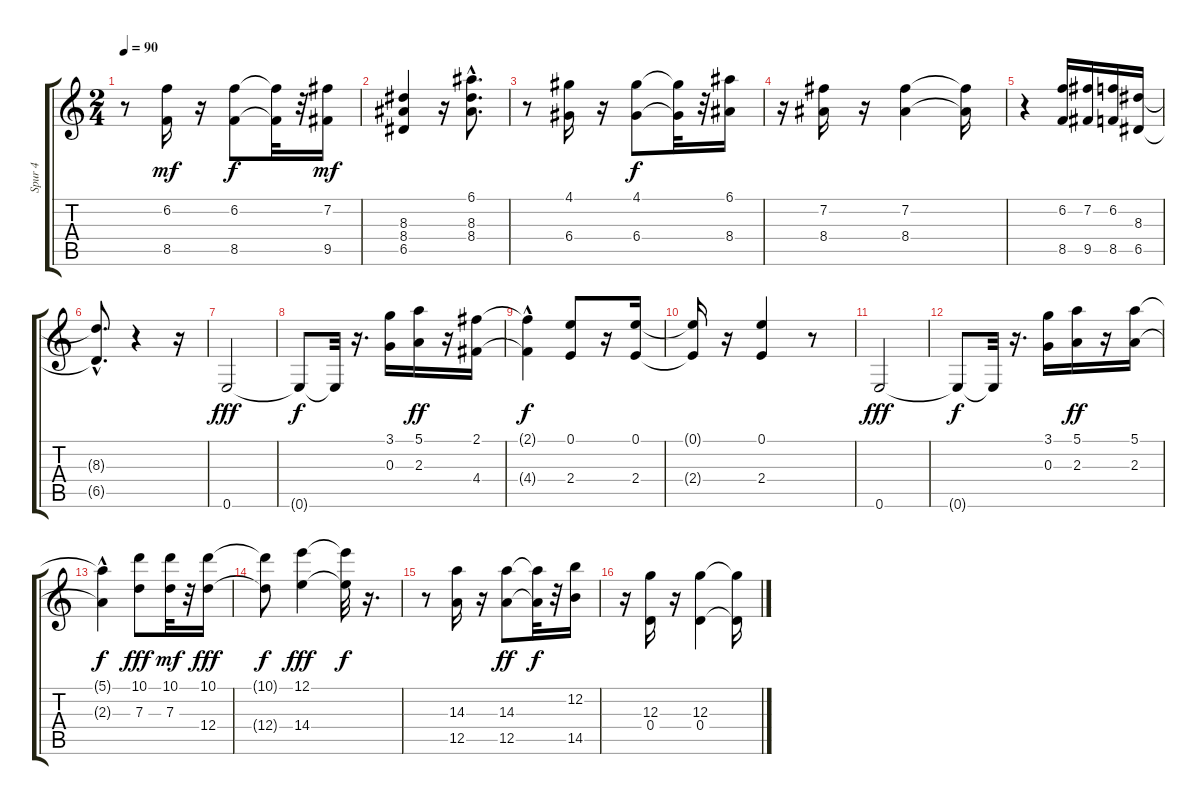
\track ("Spur 4" "Spur 4") {instrument acousticguitarsteel}
\staff {score tabs}
\tuning (E4 B3 G3 D3 A2 E2) {hide}
\ts (2 4)
\tempo 90
\clef g2
\ks c
r.8{dy f} (6.2 8.5).16{dy mf} r.16 (6.2 8.5).8{dy f} (6.2{t} 8.5{t}).32 r.32 (7.2 9.5).16{dy mf} |
(8.3 8.4 6.5).4 r.16 (6.1{hac} 8.3{hac} 8.4{hac}).8{d} |
r.8 (4.1 6.4).16 r.16 (4.1 6.4).8{dy f} (4.1{t} 6.4{t}).32 r.32 (6.1 8.4).16 |
r.16 (7.2 8.4).16 r.16 (7.2 8.4).4 (7.2{t} 8.4{t}).16 |
r.4 (6.2 8.5).16 (7.2 9.5).16 (6.2 8.5).16 (8.3 6.5).16 |
(8.3{hac t} 6.5{hac t}).8{d} r.4 r.16 |
0.6.2{dy fff} |
0.6{t}.8{dy f} 0.6{t}.32 r.16{d} (3.1 0.3).16 (5.1 2.3).16{dy ff} r.16 (2.1 4.4).16 |
(2.1{hac t} 4.4{hac t}).4{dy f} (0.1 2.4).8 r.16 (0.1 2.4).16 |
(0.1{t} 2.4{t}).16 r.16 (0.1 2.4).4 r.8 |
0.6.2{dy fff} |
0.6{t}.8{dy f} 0.6{t}.32 r.16{d} (3.1 0.3).16 (5.1 2.3).16{dy ff} r.16 (5.1 2.3).16 |
(5.1{hac t} 2.3{hac t}).4{dy f} (10.1 7.3).8{dy fff} (10.1 7.3).32{dy mf} r.32 (10.1 12.4).16{dy fff} |
(10.1{t} 12.4{t}).8{dy f} (12.1 14.4).4{dy fff} (12.1{t} 14.4{t}).32{dy f} r.16{d} |
r.8 (14.3 12.5).16 r.16 (14.3 12.5).8{dy ff} (14.3{t} 12.5{t}).32{dy f} r.32 (12.2 14.5).16 |
r.16 (12.3 0.4).16 r.16 (12.3 0.4).4 (12.3{t} 0.4{t}).16
